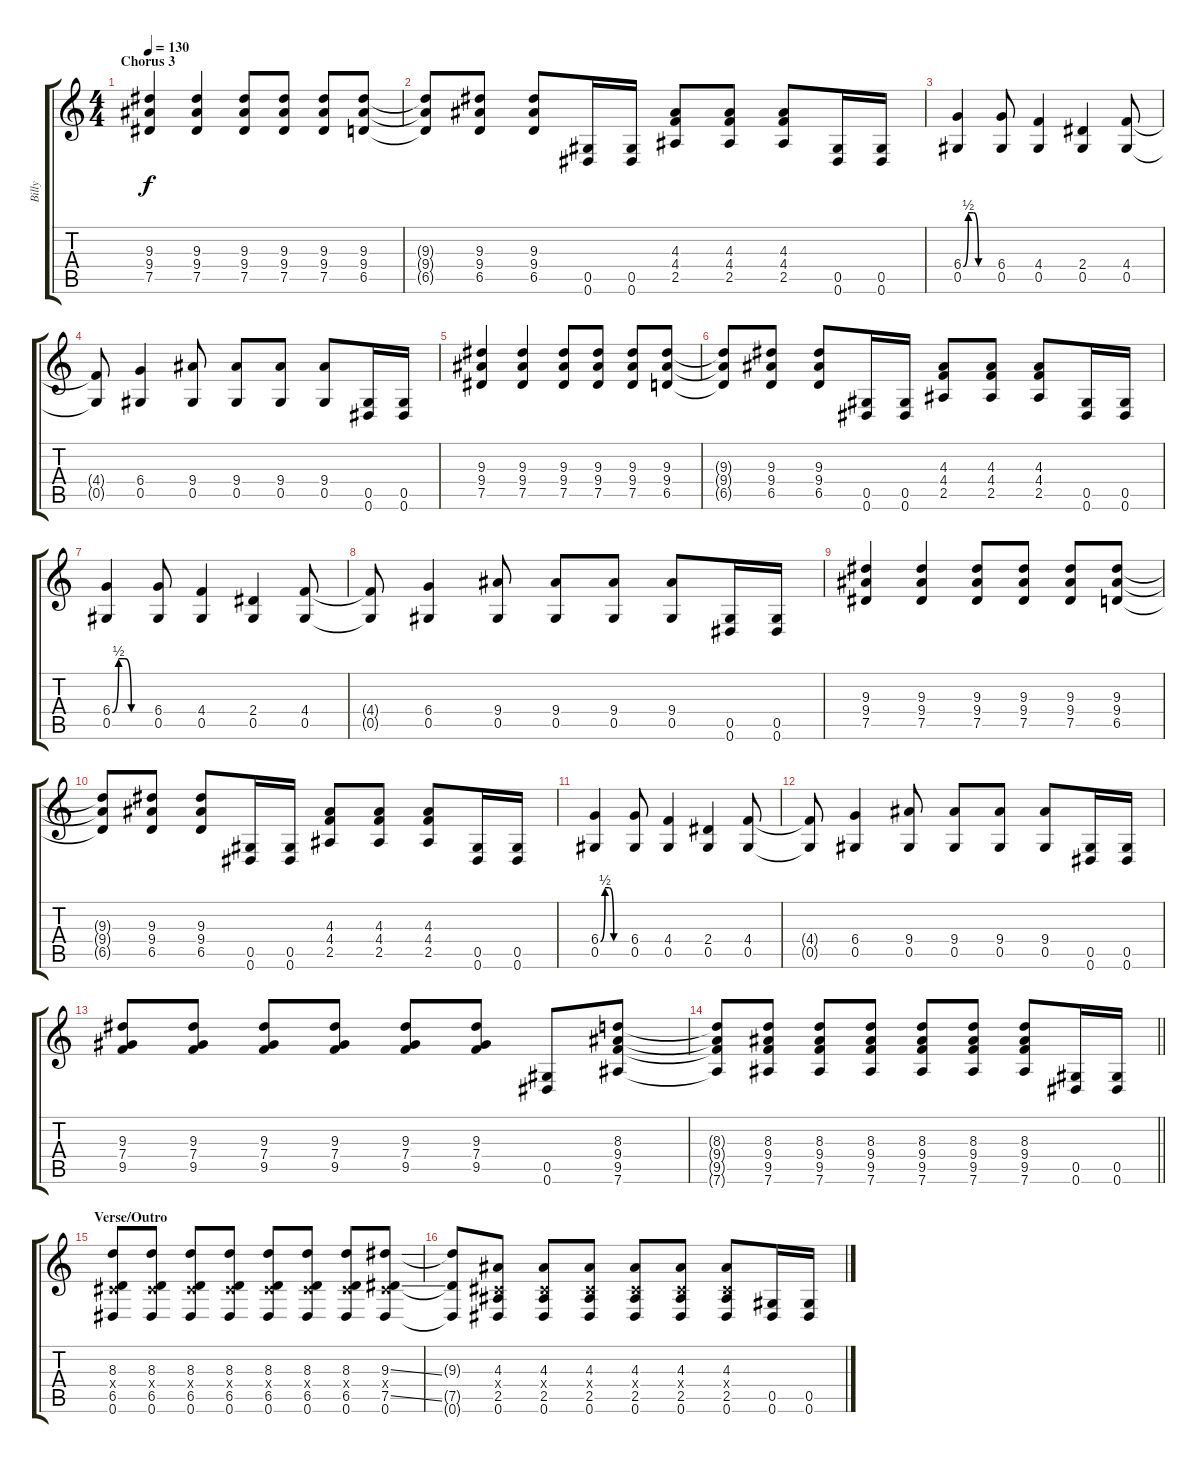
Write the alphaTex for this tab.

\track ("Billy" "Billy") {instrument electricguitarjazz}
\staff {score tabs}
\tuning (Eb4 Bb3 Gb3 Db3 Ab2 Eb2) {hide}
\ts (4 4)
\section ("" "Chorus 3")
\tempo 130
\clef g2
\ks c
(9.3 9.4 7.5).4{dy f} (9.3 9.4 7.5).4 (9.3 9.4 7.5).8 (9.3 9.4 7.5).8 (9.3 9.4 7.5).8 (9.3 9.4 6.5).8 |
(9.3{t} 9.4{t} 6.5{t}).8 (9.3 9.4 6.5).8 (9.3 9.4 6.5).8 (0.5 0.6).16 (0.5 0.6).16 (4.3 4.4 2.5).8 (4.3 4.4 2.5).8 (4.3 4.4 2.5).8 (0.5 0.6).16 (0.5 0.6).16 |
(6.4{be (custom 0 0 10 2 20 2 30 0 60 0)} 0.5).4 (6.4 0.5).8 (4.4 0.5).4 (2.4 0.5).4 (4.4 0.5).8 |
(4.4{t} 0.5{t}).8 (6.4 0.5).4 (9.4 0.5).8 (9.4 0.5).8 (9.4 0.5).8 (9.4 0.5).8 (0.5 0.6).16 (0.5 0.6).16 |
(9.3 9.4 7.5).4 (9.3 9.4 7.5).4 (9.3 9.4 7.5).8 (9.3 9.4 7.5).8 (9.3 9.4 7.5).8 (9.3 9.4 6.5).8 |
(9.3{t} 9.4{t} 6.5{t}).8 (9.3 9.4 6.5).8 (9.3 9.4 6.5).8 (0.5 0.6).16 (0.5 0.6).16 (4.3 4.4 2.5).8 (4.3 4.4 2.5).8 (4.3 4.4 2.5).8 (0.5 0.6).16 (0.5 0.6).16 |
(6.4{be (custom 0 0 10 2 20 2 30 0 60 0)} 0.5).4 (6.4 0.5).8 (4.4 0.5).4 (2.4 0.5).4 (4.4 0.5).8 |
(4.4{t} 0.5{t}).8 (6.4 0.5).4 (9.4 0.5).8 (9.4 0.5).8 (9.4 0.5).8 (9.4 0.5).8 (0.5 0.6).16 (0.5 0.6).16 |
(9.3 9.4 7.5).4 (9.3 9.4 7.5).4 (9.3 9.4 7.5).8 (9.3 9.4 7.5).8 (9.3 9.4 7.5).8 (9.3 9.4 6.5).8 |
(9.3{t} 9.4{t} 6.5{t}).8 (9.3 9.4 6.5).8 (9.3 9.4 6.5).8 (0.5 0.6).16 (0.5 0.6).16 (4.3 4.4 2.5).8 (4.3 4.4 2.5).8 (4.3 4.4 2.5).8 (0.5 0.6).16 (0.5 0.6).16 |
(6.4{be (custom 0 0 10 2 20 2 30 0 60 0)} 0.5).4 (6.4 0.5).8 (4.4 0.5).4 (2.4 0.5).4 (4.4 0.5).8 |
(4.4{t} 0.5{t}).8 (6.4 0.5).4 (9.4 0.5).8 (9.4 0.5).8 (9.4 0.5).8 (9.4 0.5).8 (0.5 0.6).16 (0.5 0.6).16 |
(9.3 7.4 9.5).8 (9.3 7.4 9.5).8 (9.3 7.4 9.5).8 (9.3 7.4 9.5).8 (9.3 7.4 9.5).8 (9.3 7.4 9.5).8 (0.5 0.6).8 (8.3 9.4 9.5 7.6).8 |
\barLineRight lightlight
(8.3{t} 9.4{t} 9.5{t} 7.6{t}).8 (8.3 9.4 9.5 7.6).8 (8.3 9.4 9.5 7.6).8 (8.3 9.4 9.5 7.6).8 (8.3 9.4 9.5 7.6).8 (8.3 9.4 9.5 7.6).8 (8.3 9.4 9.5 7.6).8 (0.5 0.6).16 (0.5 0.6).16 |
\section ("" "Verse/Outro")
(8.3 0.4{x} 6.5 0.6).8 (8.3 0.4{x} 6.5 0.6).8 (8.3 0.4{x} 6.5 0.6).8 (8.3 0.4{x} 6.5 0.6).8 (8.3 0.4{x} 6.5 0.6).8 (8.3 0.4{x} 6.5 0.6).8 (8.3 0.4{x} 6.5 0.6).8 (9.3{ss} 0.4{x} 7.5{ss} 0.6).8 |
(9.3{t} 7.5{t} 0.6{t}).8 (4.3 0.4{x} 2.5 0.6).8 (4.3 0.4{x} 2.5 0.6).8 (4.3 0.4{x} 2.5 0.6).8 (4.3 0.4{x} 2.5 0.6).8 (4.3 0.4{x} 2.5 0.6).8 (4.3 0.4{x} 2.5 0.6).8 (0.5 0.6).16 (0.5 0.6).16
